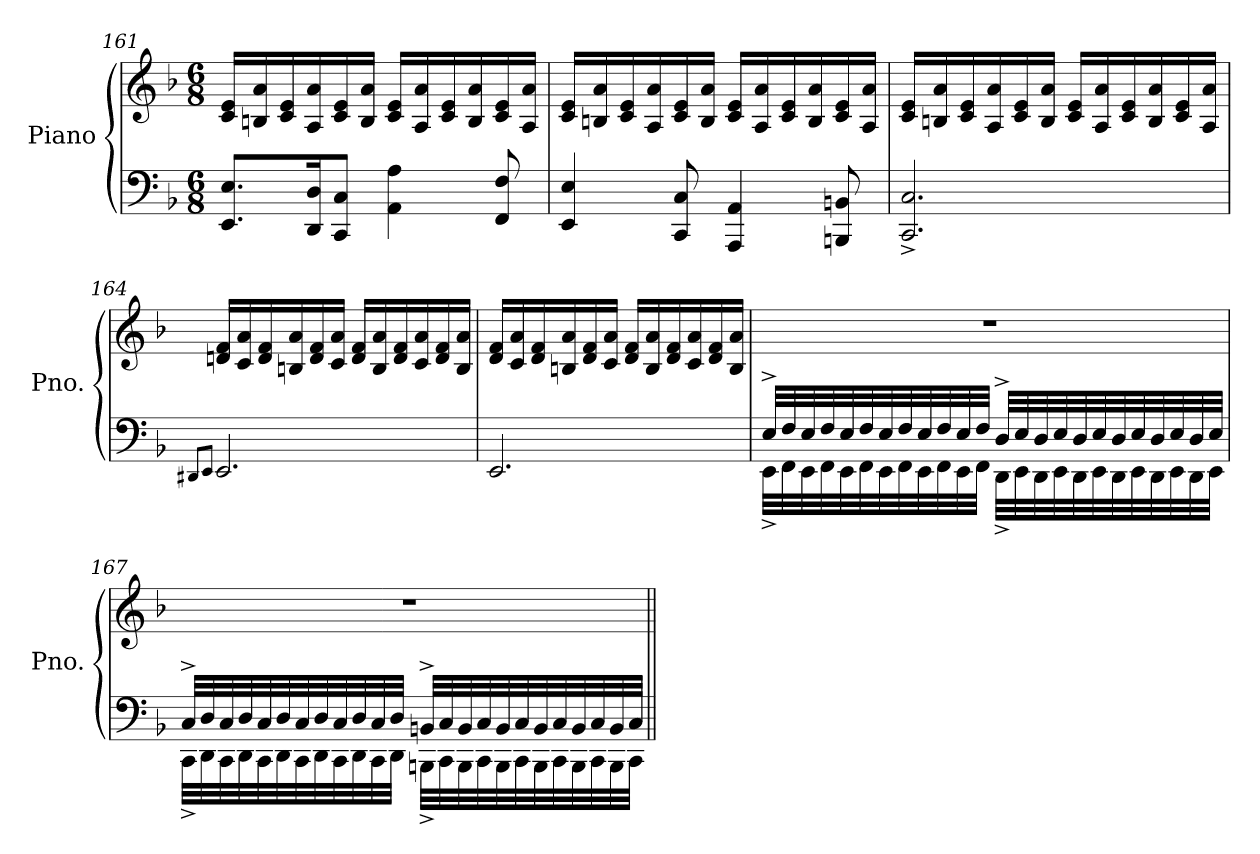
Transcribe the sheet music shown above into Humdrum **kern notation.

**kern	**kern
*part1	*part1
*staff2	*staff1
*I"Piano	*
*I'Pno.	*
!!LO:LB:g=z
*clefF4	*clefG2
*k[b-]	*k[b-]
*M6/8	*M6/8
=161	=161
8.EE/ 8.E/L	16c/ 16e/LL
.	16Bn/ 16a/
.	16c/ 16e/
16DD/ 16D/K	16A/ 16a/
8CC/ 8C/J	16c/ 16e/
.	16B/ 16a/JJ
4AA\ 4A\	16c/ 16e/LL
.	16A/ 16a/
.	16c/ 16e/
.	16B/ 16a/
8FF/ 8F/	16c/ 16e/
.	16A/ 16a/JJ
=162	=162
4EE/ 4E/	16c/ 16e/LL
.	16Bn/ 16a/
.	16c/ 16e/
.	16A/ 16a/
8CC/ 8C/	16c/ 16e/
.	16B/ 16a/JJ
4AAA/ 4AA/	16c/ 16e/LL
.	16A/ 16a/
.	16c/ 16e/
.	16B/ 16a/
8BBBn/ 8BBn/	16c/ 16e/
.	16A/ 16a/JJ
=163	=163
2.CC/^ 2.C/^	16c/ 16e/LL
.	16Bn/ 16a/
.	16c/ 16e/
.	16A/ 16a/
.	16c/ 16e/
.	16B/ 16a/JJ
.	16c/ 16e/LL
.	16A/ 16a/
.	16c/ 16e/
.	16B/ 16a/
.	16c/ 16e/
.	16A/ 16a/JJ
!!LO:LB:g=z
=164	=164
8qDD#X/L	.
8qEE/J	.
2.EE/	16dn/ 16f/LL
.	16c/ 16a/
.	16d/ 16f/
.	16Bn/ 16a/
.	16d/ 16f/
.	16c/ 16a/JJ
.	16d/ 16f/LL
.	16B/ 16a/
.	16d/ 16f/
.	16c/ 16a/
.	16d/ 16f/
.	16B/ 16a/JJ
=165	=165
2.EE/	16d/ 16f/LL
.	16c/ 16a/
.	16d/ 16f/
.	16Bn/ 16a/
.	16d/ 16f/
.	16c/ 16a/JJ
.	16d/ 16f/LL
.	16B/ 16a/
.	16d/ 16f/
.	16c/ 16a/
.	16d/ 16f/
.	16B/ 16a/JJ
!!LO:PB:g=z
=166	=166
*^	*
32E^!/LLL	32EE^!\LLL	2.r
32F!/	32FF!\	.
32E!/	32EE!\	.
32F!/	32FF!\	.
32E!/	32EE!\	.
32F!/	32FF!\	.
32E!/	32EE!\	.
32F!/	32FF!\	.
32E!/	32EE!\	.
32F!/	32FF!\	.
32E!/	32EE!\	.
32F!/JJJ	32FF!\JJJ	.
32D^!/LLL	32DD^!\LLL	.
32E!/	32EE!\	.
32D!/	32DD!\	.
32E!/	32EE!\	.
32D!/	32DD!\	.
32E!/	32EE!\	.
32D!/	32DD!\	.
32E!/	32EE!\	.
32D!/	32DD!\	.
32E!/	32EE!\	.
32D!/	32DD!\	.
32E!/JJJ	32EE!\JJJ	.
=167	=167	=167
32C^!/LLL	32CC^!\LLL	2.r
32D!/	32DD!\	.
32C!/	32CC!\	.
32D!/	32DD!\	.
32C!/	32CC!\	.
32D!/	32DD!\	.
32C!/	32CC!\	.
32D!/	32DD!\	.
32C!/	32CC!\	.
32D!/	32DD!\	.
32C!/	32CC!\	.
32D!/JJJ	32DD!\JJJ	.
32BBn^!/LLL	32BBBn^!\LLL	.
32C!/	32CC!\	.
32BB!/	32BBB!\	.
32C!/	32CC!\	.
32BB!/	32BBB!\	.
32C!/	32CC!\	.
32BB!/	32BBB!\	.
32C!/	32CC!\	.
32BB!/	32BBB!\	.
32C!/	32CC!\	.
32BB!/	32BBB!\	.
32C!/JJJ	32CC!\JJJ	.
*v	*v	*
=||	=||
*-	*-
